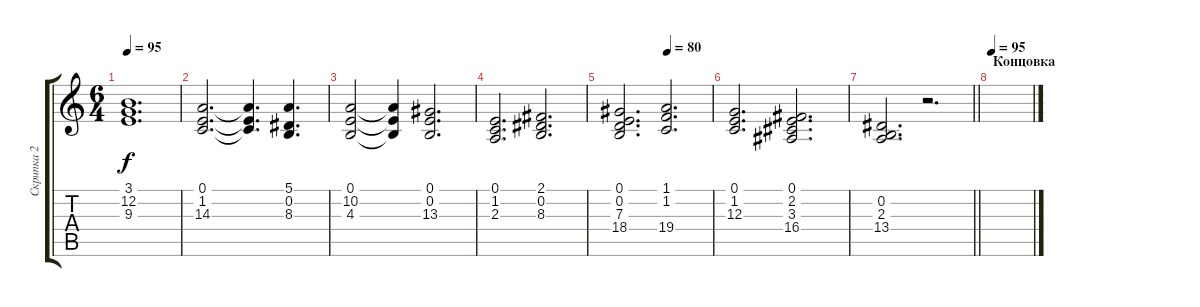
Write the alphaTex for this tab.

\track ("Скрипка 2" "Скрипка 2") {instrument stringensemble1}
\staff {score tabs}
\tuning (E4 B3 G3 D3 A2 E2) {hide}
\ts (6 4)
\tempo 95
\clef g2
\ks c
(3.1 12.2 9.3).1{d dy f} |
(0.1 1.2 14.3).2{d} (0.1{t} 1.2{t} 14.3{t}).4{d} (5.1 0.2 8.3).4{d} |
(0.1 10.2 4.3).2 (0.1{t} 10.2{t} 4.3{t}).4 (0.1 0.2 13.3).2{d} |
(0.1 1.2 2.3).2{d} (2.1 0.2 8.3).2{d} |
\tempo (80 0.5)
(0.1 0.2 7.3 18.4).2{d} (1.1 1.2 19.4).2{d} |
(0.1 1.2 12.3).2{d} (0.1 2.2 3.3 16.4).2{d} |
\barLineRight lightlight
(0.2 2.3 13.4).2{d} r.2{d} |
\section ("" "Концовка")
\tempo 95
